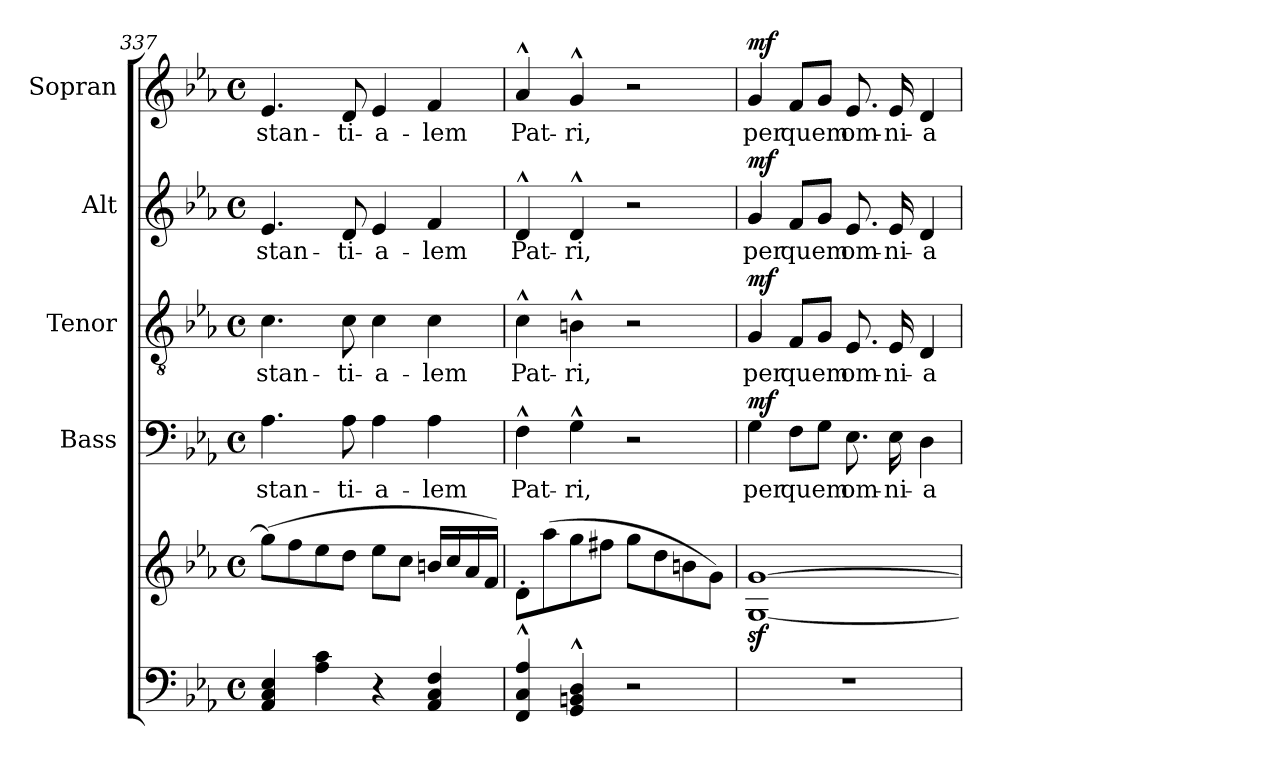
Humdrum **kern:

**kern	**kern	**kern	**text	**dynam	**kern	**text	**dynam	**kern	**text	**dynam	**kern	**text	**dynam
*part5	*part5	*part4	*part4	*part4	*part3	*part3	*part3	*part2	*part2	*part2	*part1	*part1	*part1
*staff6	*staff5	*staff4	*staff4	*staff4	*staff3	*staff3	*staff3	*staff2	*staff2	*staff2	*staff1	*staff1	*staff1
*	*	*I"Bass	*	*	*I"Tenor	*	*	*I"Alt	*	*	*I"Sopran	*	*
*	*	*I'B.	*	*	*I'T.	*	*	*I'A.	*	*	*I'S.	*	*
!!LO:PB:g=z
*clefF4	*clefG2	*clefF4	*	*	*clefGv2	*	*	*clefG2	*	*	*clefG2	*	*
*k[b-e-a-]	*k[b-e-a-]	*k[b-e-a-]	*	*	*k[b-e-a-]	*	*	*k[b-e-a-]	*	*	*k[b-e-a-]	*	*
*E-:	*E-:	*E-:	*	*	*E-:	*	*	*E-:	*	*	*E-:	*	*
*M4/4	*M4/4	*M4/4	*	*	*M4/4	*	*	*M4/4	*	*	*M4/4	*	*
*met(c)	*met(c)	*met(c)	*	*	*met(c)	*	*	*met(c)	*	*	*met(c)	*	*
=337	=337	=337	=337	=337	=337	=337	=337	=337	=337	=337	=337	=337	=337
!	!	!	!LO:LY:b	!	!	!LO:LY:b	!	!	!LO:LY:b	!	!	!LO:LY:b	!
4AA-/ 4C/ 4E-/	(>8gg\L]	4.A-\	-stan-	.	4.c\	-stan-	.	4.e-/	-stan-	.	4.e-/	-stan-	.
.	8ff\	.	.	.	.	.	.	.	.	.	.	.	.
4A-\ 4c\	8ee-\	.	.	.	.	.	.	.	.	.	.	.	.
!	!	!	!LO:LY:b	!	!	!LO:LY:b	!	!	!LO:LY:b	!	!	!LO:LY:b	!
.	8dd\J	8A-\	-ti-	.	8c\	-ti-	.	8d/	-ti-	.	8d/	-ti-	.
!	!	!	!LO:LY:b	!	!	!LO:LY:b	!	!	!LO:LY:b	!	!	!LO:LY:b	!
4r	8ee-\L	4A-\	-a-	.	4c\	-a-	.	4e-/	-a-	.	4e-/	-a-	.
.	8cc\J	.	.	.	.	.	.	.	.	.	.	.	.
!	!	!	!LO:LY:b	!	!	!LO:LY:b	!	!	!LO:LY:b	!	!	!LO:LY:b	!
4AA-/ 4C/ 4F/	16bn/LL	4A-\	-lem	.	4c\	-lem	.	4f/	-lem	.	4f/	-lem	.
.	16cc/	.	.	.	.	.	.	.	.	.	.	.	.
.	16a-/	.	.	.	.	.	.	.	.	.	.	.	.
.	16f/JJ)	.	.	.	.	.	.	.	.	.	.	.	.
=338	=338	=338	=338	=338	=338	=338	=338	=338	=338	=338	=338	=338	=338
!	!	!	!LO:LY:b	!	!	!LO:LY:b	!	!	!LO:LY:b	!	!	!LO:LY:b	!
4FF/^^> 4C/^^> 4A-/^^>	8d'>\L	4F^^>\	Pat-	.	4c^^>\	Pat-	.	4d^^>/	Pat-	.	4a-^^>/	Pat-	.
.	(>8aa-\	.	.	.	.	.	.	.	.	.	.	.	.
!	!	!	!LO:LY:b	!	!	!LO:LY:b	!	!	!LO:LY:b	!	!	!LO:LY:b	!
4GG/^^> 4BBn/^^> 4D/^^>	8gg\	4G^^>\	-ri,	.	4Bn^^>\	-ri,	.	4d^^>/	-ri,	.	4g^^>/	-ri,	.
.	8ff#X\J	.	.	.	.	.	.	.	.	.	.	.	.
2r	8gg\L	2r	.	.	2r	.	.	2r	.	.	2r	.	.
.	8dd\	.	.	.	.	.	.	.	.	.	.	.	.
.	8bn\	.	.	.	.	.	.	.	.	.	.	.	.
.	8g\J)	.	.	.	.	.	.	.	.	.	.	.	.
=339	=339	=339	=339	=339	=339	=339	=339	=339	=339	=339	=339	=339	=339
!	!	!	!LO:LY:b	!LO:DY:a	!	!LO:LY:b	!LO:DY:a	!	!LO:LY:b	!LO:DY:a	!	!LO:LY:b	!LO:DY:a
1r	[1Gz< [1gz<	4G\	per	mf	4G/	per	mf	4g/	per	mf	4g/	per	mf
!	!	!	!LO:LY:b	!	!	!LO:LY:b	!	!	!LO:LY:b	!	!	!LO:LY:b	!
.	.	8F\L	quem	.	8F/L	quem	.	8f/L	quem	.	8f/L	quem	.
.	.	8G\J	.	.	8G/J	.	.	8g/J	.	.	8g/J	.	.
!	!	!	!LO:LY:b	!	!	!LO:LY:b	!	!	!LO:LY:b	!	!	!LO:LY:b	!
.	.	8.E-\	om-	.	8.E-/	om-	.	8.e-/	om-	.	8.e-/	om-	.
!	!	!	!LO:LY:b	!	!	!LO:LY:b	!	!	!LO:LY:b	!	!	!LO:LY:b	!
.	.	16E-\	-ni-	.	16E-/	-ni-	.	16e-/	-ni-	.	16e-/	-ni-	.
!	!	!	!LO:LY:b	!	!	!LO:LY:b	!	!	!LO:LY:b	!	!	!LO:LY:b	!
.	.	4D\	-a	.	4D/	-a	.	4d/	-a	.	4d/	-a	.
=	=	=	=	=	=	=	=	=	=	=	=	=	=
*-	*-	*-	*-	*-	*-	*-	*-	*-	*-	*-	*-	*-	*-
